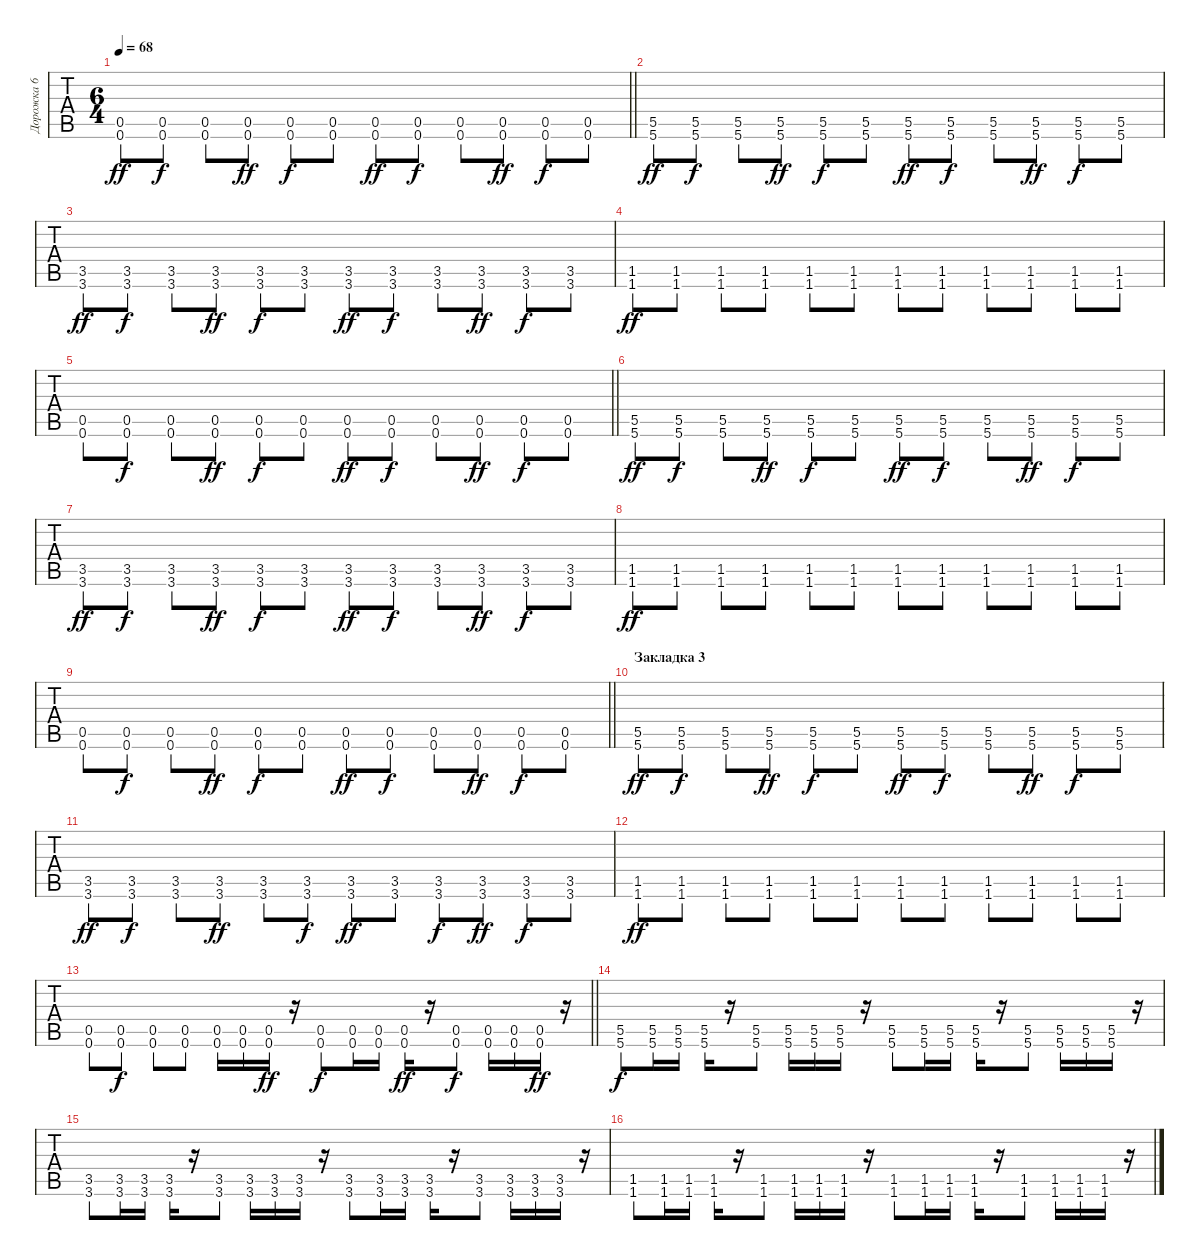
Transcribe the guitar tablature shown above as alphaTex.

\track ("Дорожка 6" "Дорожка 6") {instrument distortionguitar}
\staff {tabs}
\tuning (D4 A3 F3 C3 G2 C2) {hide}
\ts (6 4)
\tempo 68
\clef g2
\barLineRight lightlight
\ks fminor
(0.5{ac} 0.6).8{dy ff} (0.5 0.6).8{dy f} (0.5 0.6).8 (0.5{ac} 0.6).8{dy ff} (0.5 0.6).8{dy f} (0.5 0.6).8 (0.5{ac} 0.6).8{dy ff} (0.5 0.6).8{dy f} (0.5 0.6).8 (0.5{ac} 0.6).8{dy ff} (0.5 0.6).8{dy f} (0.5 0.6).8 |
(5.5{ac} 5.6{ac}).8{dy ff} (5.5 5.6).8{dy f} (5.5 5.6).8 (5.5{ac} 5.6{ac}).8{dy ff} (5.5 5.6).8{dy f} (5.5 5.6).8 (5.5{ac} 5.6{ac}).8{dy ff} (5.5 5.6).8{dy f} (5.5 5.6).8 (5.5{ac} 5.6{ac}).8{dy ff} (5.5 5.6).8{dy f} (5.5 5.6).8 |
(3.5{ac} 3.6{ac}).8{dy ff} (3.5 3.6).8{dy f} (3.5 3.6).8 (3.5{ac} 3.6{ac}).8{dy ff} (3.5 3.6).8{dy f} (3.5 3.6).8 (3.5{ac} 3.6{ac}).8{dy ff} (3.5 3.6).8{dy f} (3.5 3.6).8 (3.5{ac} 3.6{ac}).8{dy ff} (3.5 3.6).8{dy f} (3.5 3.6).8 |
(1.5{ac} 1.6).8{dy ff} (1.5{ac} 1.6).8 (1.5{ac} 1.6).8 (1.5{ac} 1.6).8 (1.5{ac} 1.6).8 (1.5{ac} 1.6).8 (1.5{ac} 1.6).8 (1.5{ac} 1.6).8 (1.5{ac} 1.6).8 (1.5{ac} 1.6).8 (1.5{ac} 1.6).8 (1.5{ac} 1.6).8 |
\barLineRight lightlight
(0.5{ac} 0.6).8 (0.5 0.6).8{dy f} (0.5 0.6).8 (0.5{ac} 0.6).8{dy ff} (0.5 0.6).8{dy f} (0.5 0.6).8 (0.5{ac} 0.6).8{dy ff} (0.5 0.6).8{dy f} (0.5 0.6).8 (0.5{ac} 0.6).8{dy ff} (0.5 0.6).8{dy f} (0.5 0.6).8 |
(5.5{ac} 5.6{ac}).8{dy ff} (5.5 5.6).8{dy f} (5.5 5.6).8 (5.5{ac} 5.6{ac}).8{dy ff} (5.5 5.6).8{dy f} (5.5 5.6).8 (5.5{ac} 5.6{ac}).8{dy ff} (5.5 5.6).8{dy f} (5.5 5.6).8 (5.5{ac} 5.6{ac}).8{dy ff} (5.5 5.6).8{dy f} (5.5 5.6).8 |
(3.5{ac} 3.6{ac}).8{dy ff} (3.5 3.6).8{dy f} (3.5 3.6).8 (3.5{ac} 3.6{ac}).8{dy ff} (3.5 3.6).8{dy f} (3.5 3.6).8 (3.5{ac} 3.6{ac}).8{dy ff} (3.5 3.6).8{dy f} (3.5 3.6).8 (3.5{ac} 3.6{ac}).8{dy ff} (3.5 3.6).8{dy f} (3.5 3.6).8 |
(1.5{ac} 1.6).8{dy ff} (1.5{ac} 1.6).8 (1.5{ac} 1.6).8 (1.5{ac} 1.6).8 (1.5{ac} 1.6).8 (1.5{ac} 1.6).8 (1.5{ac} 1.6).8 (1.5{ac} 1.6).8 (1.5{ac} 1.6).8 (1.5{ac} 1.6).8 (1.5{ac} 1.6).8 (1.5{ac} 1.6).8 |
\barLineRight lightlight
(0.5{ac} 0.6).8 (0.5 0.6).8{dy f} (0.5 0.6).8 (0.5{ac} 0.6).8{dy ff} (0.5 0.6).8{dy f} (0.5 0.6).8 (0.5{ac} 0.6).8{dy ff} (0.5 0.6).8{dy f} (0.5 0.6).8 (0.5{ac} 0.6).8{dy ff} (0.5 0.6).8{dy f} (0.5 0.6).8 |
\section ("" "Закладка 3")
(5.5{ac} 5.6{ac}).8{dy ff} (5.5 5.6).8{dy f} (5.5 5.6).8 (5.5{ac} 5.6{ac}).8{dy ff} (5.5 5.6).8{dy f} (5.5 5.6).8 (5.5{ac} 5.6{ac}).8{dy ff} (5.5 5.6).8{dy f} (5.5 5.6).8 (5.5{ac} 5.6{ac}).8{dy ff} (5.5 5.6).8{dy f} (5.5 5.6).8 |
(3.5{ac} 3.6{ac}).8{dy ff} (3.5 3.6).8{dy f} (3.5 3.6).8 (3.5{ac} 3.6{ac}).8{dy ff} (3.5{ac} 3.6{ac}).8 (3.5 3.6).8{dy f} (3.5{ac} 3.6{ac}).8{dy ff} (3.5{ac} 3.6{ac}).8 (3.5 3.6).8{dy f} (3.5{ac} 3.6{ac}).8{dy ff} (3.5 3.6).8{dy f} (3.5 3.6).8 |
(1.5{ac} 1.6).8{dy ff} (1.5{ac} 1.6).8 (1.5{ac} 1.6).8 (1.5{ac} 1.6).8 (1.5{ac} 1.6).8 (1.5{ac} 1.6).8 (1.5{ac} 1.6).8 (1.5{ac} 1.6).8 (1.5{ac} 1.6).8 (1.5{ac} 1.6).8 (1.5{ac} 1.6).8 (1.5{ac} 1.6).8 |
\barLineRight lightlight
(0.5{ac} 0.6).8 (0.5 0.6).8{dy f} (0.5 0.6).8 (0.5 0.6).8 (0.5 0.6).16 (0.5 0.6).16 (0.5{st} 0.6{ac st}).16{dy ff} r.16 (0.5 0.6).8{dy f} (0.5 0.6).16 (0.5 0.6).16 (0.5{st} 0.6{ac st}).16{dy ff} r.16 (0.5 0.6).8{dy f} (0.5 0.6).16 (0.5 0.6).16 (0.5{st} 0.6{ac st}).16{dy ff} r.16 |
(5.5 5.6).8{dy f} (5.5 5.6).16 (5.5 5.6).16 (5.5 5.6).16 r.16 (5.5 5.6).8 (5.5 5.6).16 (5.5 5.6).16 (5.5 5.6).16 r.16 (5.5 5.6).8 (5.5 5.6).16 (5.5 5.6).16 (5.5 5.6).16 r.16 (5.5 5.6).8 (5.5 5.6).16 (5.5 5.6).16 (5.5 5.6).16 r.16 |
(3.5 3.6).8 (3.5 3.6).16 (3.5 3.6).16 (3.5 3.6).16 r.16 (3.5 3.6).8 (3.5 3.6).16 (3.5 3.6).16 (3.5 3.6).16 r.16 (3.5 3.6).8 (3.5 3.6).16 (3.5 3.6).16 (3.5 3.6).16 r.16 (3.5 3.6).8 (3.5 3.6).16 (3.5 3.6).16 (3.5 3.6).16 r.16 |
(1.5 1.6).8 (1.5 1.6).16 (1.5 1.6).16 (1.5 1.6).16 r.16 (1.5 1.6).8 (1.5 1.6).16 (1.5 1.6).16 (1.5 1.6).16 r.16 (1.5 1.6).8 (1.5 1.6).16 (1.5 1.6).16 (1.5 1.6).16 r.16 (1.5 1.6).8 (1.5 1.6).16 (1.5 1.6).16 (1.5 1.6).16 r.16
